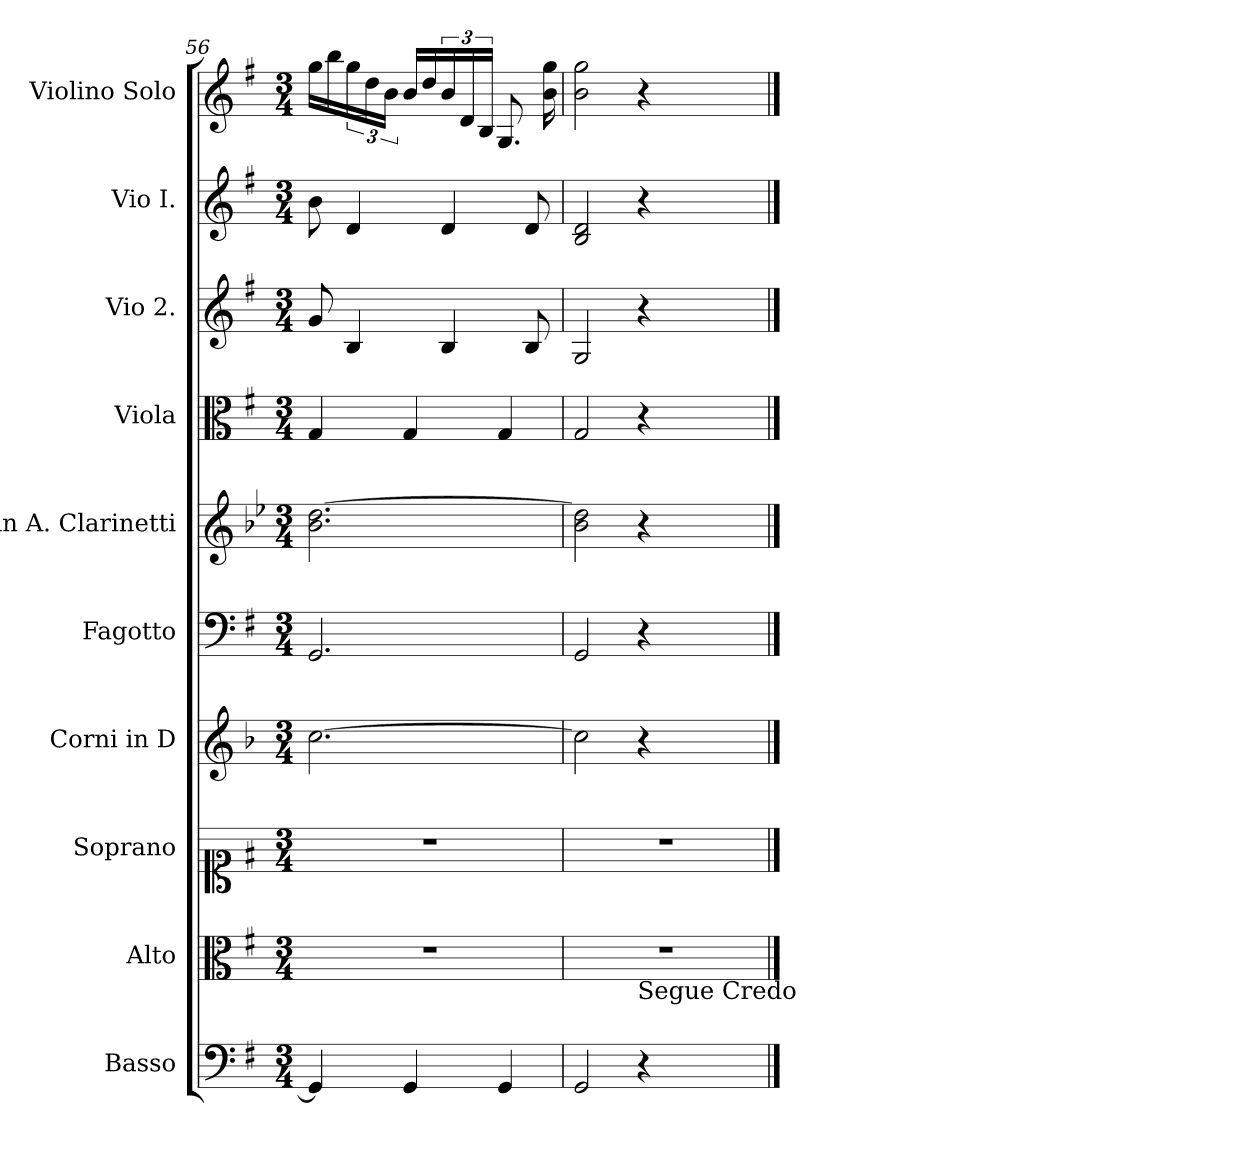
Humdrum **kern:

**kern	**kern	**kern	**kern	**kern	**kern	**kern	**kern	**kern	**kern
*part10	*part9	*part8	*part7	*part6	*part5	*part4	*part3	*part2	*part1
*staff10	*staff9	*staff8	*staff7	*staff6	*staff5	*staff4	*staff3	*staff2	*staff1
*I"Basso	*I"Alto	*I"Soprano	*I"Corni in D	*I"Fagotto	*I"in A. Clarinetti	*I"Viola	*I"Vio 2.	*I"Vio I.	*I"Violino Solo
*I'B.	*I'A.	*I'S.	*I'C. in D	*I'Fag.	*	*I'V-la	*	*	*I'V-no Solo
*clefF4	*clefC3	*clefC1	*clefG2	*clefF4	*clefG2	*clefC3	*clefG2	*clefG2	*clefG2
*	*	*	*ITrd6c10	*	*ITrd2c3	*	*	*	*
*k[f#]	*k[f#]	*k[f#]	*k[f#]	*k[f#]	*k[f#]	*k[f#]	*k[f#]	*k[f#]	*k[f#]
*M3/4	*M3/4	*M3/4	*M3/4	*M3/4	*M3/4	*M3/4	*M3/4	*M3/4	*M3/4
=56	=56	=56	=56	=56	=56	=56	=56	=56	=56
4GG/]	2.r	2.r	[2.d\	2.GG/	2.g\ [2.b\	4G/	8g/	8b\	16gg\LL
.	.	.	.	.	.	.	.	.	16bb\
.	.	.	.	.	.	.	4B/	4d/	24gg\
.	.	.	.	.	.	.	.	.	24dd\
.	.	.	.	.	.	.	.	.	24b\JJ
4GG/	.	.	.	.	.	4G/	.	.	16b/LL
.	.	.	.	.	.	.	.	.	16dd/
.	.	.	.	.	.	.	4B/	4d/	24b/
.	.	.	.	.	.	.	.	.	24d/
.	.	.	.	.	.	.	.	.	24B/JJ
4GG/	.	.	.	.	.	4G/	.	.	8.G/
.	.	.	.	.	.	.	8B/	8d/	.
.	.	.	.	.	.	.	.	.	16b\ 16gg\
=57	=57	=57	=57	=57	=57	=57	=57	=57	=57
*	*^	*	*	*	*	*	*	*	*
2GG/	2.r	2ryy	2.r	2d\]	2GG/	2g\ 2b]\	2G/	2G/	2B/ 2d/	2b\ 2gg\
!	!	!LO:TX:b:t=Segue Credo	!	!	!	!	!	!	!	!
4r	.	4ryy	.	4r	4r	4r	4r	4r	4r	4r
*	*v	*v	*	*	*	*	*	*	*	*
==	==	==	==	==	==	==	==	==	==
*-	*-	*-	*-	*-	*-	*-	*-	*-	*-
